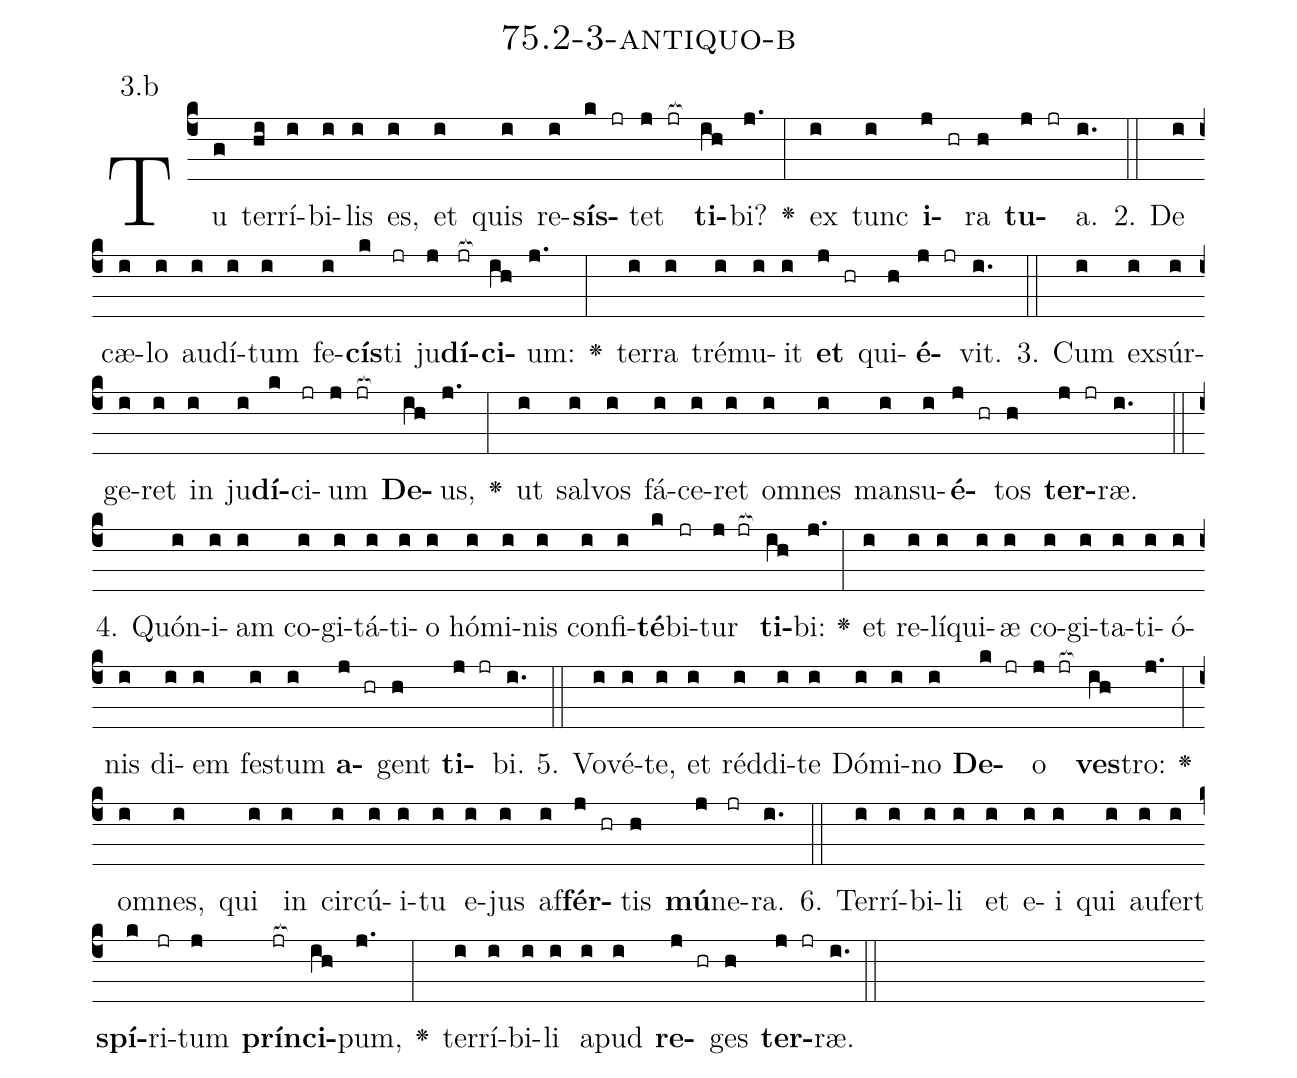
name: 75.2-3-antiquo-b;
annotation: 3.b;
%%
(c4)Tu(g) ter(hi)rí(i)bi(i)lis(i) es,(i) et(i) quis(i) re(i)<b>sís</b>(k jr)tet(j jr[ocb:1{]) <b>ti</b>(ih[ocb:0}])bi?(j.) <v>\greheightstar</v>(:) ex(i) tunc(i) <b>i</b>(j hr)ra(h) <b>tu</b>(j jr)a.(i.) (::)
2. De(i) cæ(i)lo(i) au(i)dí(i)tum(i) fe(i)<b>cís</b>(k)ti(jr) ju(j)<b>dí</b>(jr[ocb:1{])<b>ci</b>(ih[ocb:0}])um:(j.) <v>\greheightstar</v>(:) ter(i)ra(i) tré(i)mu(i)it(i) <b>et</b>(j hr) qui(h)<b>é</b>(j jr)vit.(i.) (::)
3. Cum(i) ex(i)súr(i)ge(i)ret(i) in(i) ju(i)<b>dí</b>(k)ci(jr)um(j jr[ocb:1{]) <b>De</b>(ih[ocb:0}])us,(j.) <v>\greheightstar</v>(:) ut(i) sal(i)vos(i) fá(i)ce(i)ret(i) om(i)nes(i) man(i)su(i)<b>é</b>(j hr)tos(h) <b>ter</b>(j jr)ræ.(i.) (::)
4. Quón(i)i(i)am(i) co(i)gi(i)tá(i)ti(i)o(i) hó(i)mi(i)nis(i) con(i)fi(i)<b>té</b>(k)bi(jr)tur(j jr[ocb:1{]) <b>ti</b>(ih[ocb:0}])bi:(j.) <v>\greheightstar</v>(:) et(i) re(i)lí(i)qui(i)æ(i) co(i)gi(i)ta(i)ti(i)ó(i)nis(i) di(i)em(i) fes(i)tum(i) <b>a</b>(j hr)gent(h) <b>ti</b>(j jr)bi.(i.) (::)
5. Vo(i)vé(i)te,(i) et(i) réd(i)di(i)te(i) Dó(i)mi(i)no(i) <b>De</b>(k jr)o(j jr[ocb:1{]) <b>ves</b>(ih[ocb:0}])tro:(j.) <v>\greheightstar</v>(:) om(i)nes,(i) qui(i) in(i) cir(i)cú(i)i(i)tu(i) e(i)jus(i) af(i)<b>fér</b>(j hr)tis(h) <b>mú</b>(j)ne(jr)ra.(i.) (::)
6. Ter(i)rí(i)bi(i)li(i) et(i) e(i)i(i) qui(i) au(i)fert(i) <b>spí</b>(k)ri(jr)tum(j) <b>prín</b>(jr[ocb:1{])<b>ci</b>(ih[ocb:0}])pum,(j.) <v>\greheightstar</v>(:) ter(i)rí(i)bi(i)li(i) a(i)pud(i) <b>re</b>(j hr)ges(h) <b>ter</b>(j jr)ræ.(i.) (::)
